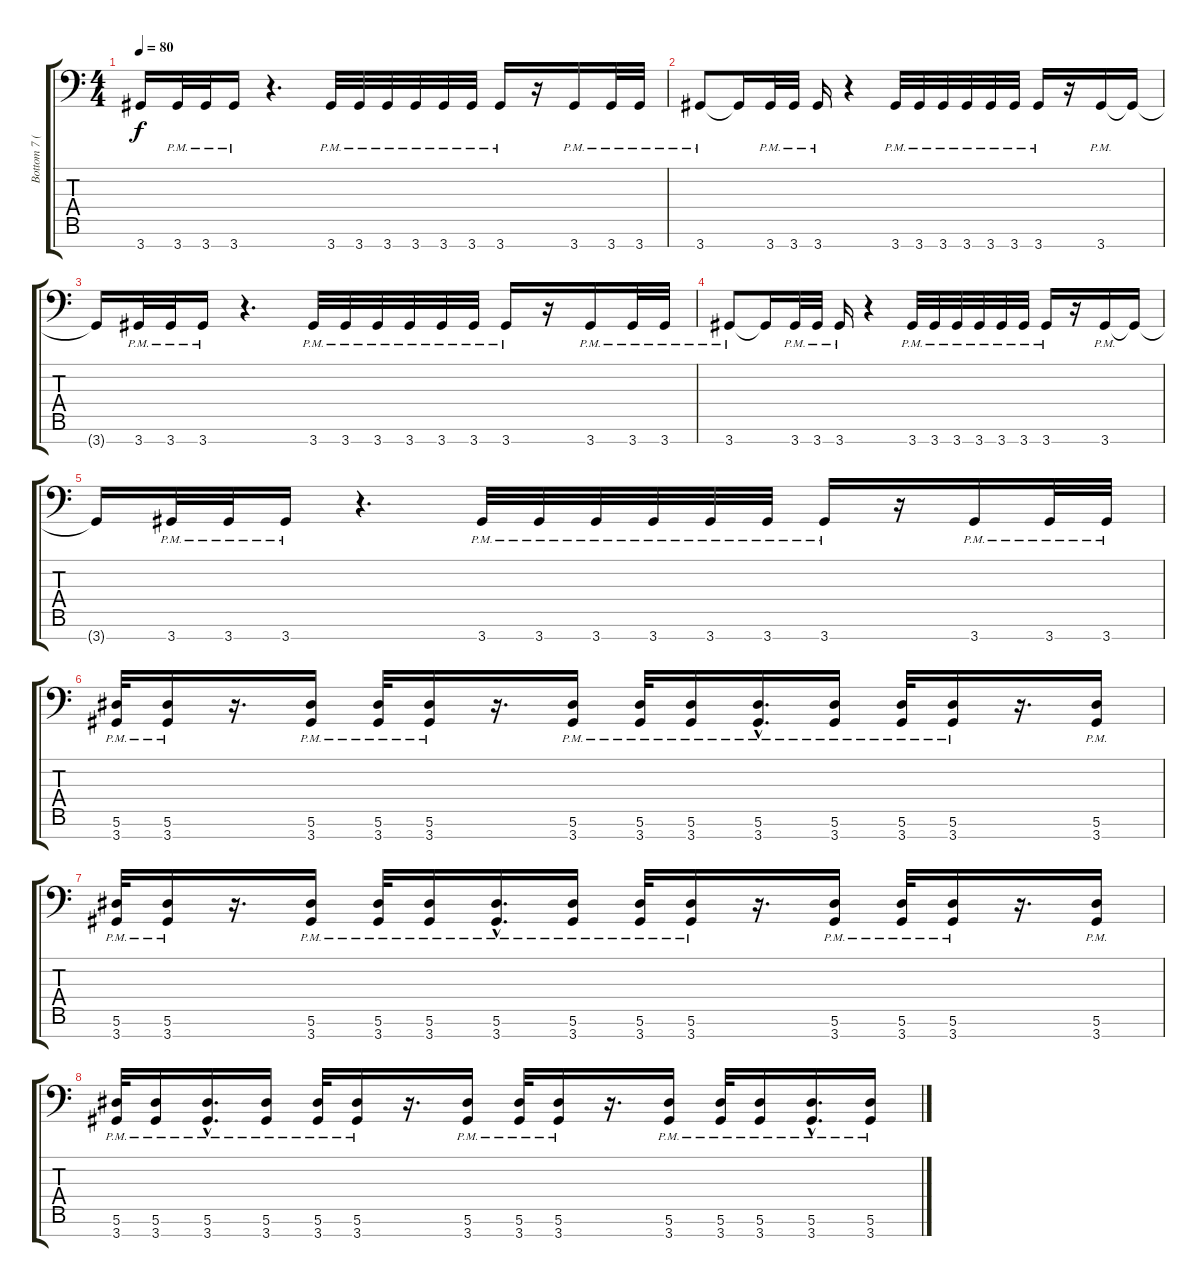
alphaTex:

\track ("Bottom 7 (Right Channel)" "Bottom 7 (") {instrument distortionguitar}
\staff {score tabs}
\tuning (Bb3 Gb3 Db3 Ab2 Eb2 Bb1 F1) {hide}
\ts (4 4)
\tempo 80
\clef f4
\ks c
3.7{t}.16{dy f} 3.7{pm}.32 3.7{pm}.32 3.7{pm}.16 r.4{d} 3.7{pm}.32 3.7{pm}.32 3.7{pm}.32 3.7{pm}.32 3.7{pm}.32 3.7{pm}.32 3.7{pm}.16 r.16 3.7{pm}.16 3.7{pm}.32 3.7{pm}.32 |
3.7{pm}.8 3.7{t}.16 3.7{pm}.32 3.7{pm}.32 3.7{pm}.16 r.4 3.7{pm}.32 3.7{pm}.32 3.7{pm}.32 3.7{pm}.32 3.7{pm}.32 3.7{pm}.32 3.7{pm}.16 r.16 3.7{pm}.16 3.7{t}.16 |
3.7{t}.16 3.7{pm}.32 3.7{pm}.32 3.7{pm}.16 r.4{d} 3.7{pm}.32 3.7{pm}.32 3.7{pm}.32 3.7{pm}.32 3.7{pm}.32 3.7{pm}.32 3.7{pm}.16 r.16 3.7{pm}.16 3.7{pm}.32 3.7{pm}.32 |
3.7{pm}.8 3.7{t}.16 3.7{pm}.32 3.7{pm}.32 3.7{pm}.16 r.4 3.7{pm}.32 3.7{pm}.32 3.7{pm}.32 3.7{pm}.32 3.7{pm}.32 3.7{pm}.32 3.7{pm}.16 r.16 3.7{pm}.16 3.7{t}.16 |
3.7{t}.16 3.7{pm}.32 3.7{pm}.32 3.7{pm}.16 r.4{d} 3.7{pm}.32 3.7{pm}.32 3.7{pm}.32 3.7{pm}.32 3.7{pm}.32 3.7{pm}.32 3.7{pm}.16 r.16 3.7{pm}.16 3.7{pm}.32 3.7{pm}.32 |
(5.6{pm} 3.7{pm}).32 (5.6{pm} 3.7{pm}).16 r.16{d} (5.6{pm} 3.7{pm}).16 (5.6{pm} 3.7{pm}).32 (5.6{pm} 3.7{pm}).16 r.16{d} (5.6{pm} 3.7{pm}).16 (5.6{pm} 3.7{pm}).32 (5.6{pm} 3.7{pm}).16 (5.6{hac pm} 3.7{hac pm}).16{d} (5.6{pm} 3.7{pm}).16 (5.6{pm} 3.7{pm}).32 (5.6{pm} 3.7{pm}).16 r.16{d} (5.6{pm} 3.7{pm}).16 |
(5.6{pm} 3.7{pm}).32 (5.6{pm} 3.7{pm}).16 r.16{d} (5.6{pm} 3.7{pm}).16 (5.6{pm} 3.7{pm}).32 (5.6{pm} 3.7{pm}).16 (5.6{hac pm} 3.7{hac pm}).16{d} (5.6{pm} 3.7{pm}).16 (5.6{pm} 3.7{pm}).32 (5.6{pm} 3.7{pm}).16 r.16{d} (5.6{pm} 3.7{pm}).16 (5.6{pm} 3.7{pm}).32 (5.6{pm} 3.7{pm}).16 r.16{d} (5.6{pm} 3.7{pm}).16 |
(5.6{pm} 3.7{pm}).32 (5.6{pm} 3.7{pm}).16 (5.6{hac pm} 3.7{hac pm}).16{d} (5.6{pm} 3.7{pm}).16 (5.6{pm} 3.7{pm}).32 (5.6{pm} 3.7{pm}).16 r.16{d} (5.6{pm} 3.7{pm}).16 (5.6{pm} 3.7{pm}).32 (5.6{pm} 3.7{pm}).16 r.16{d} (5.6{pm} 3.7{pm}).16 (5.6{pm} 3.7{pm}).32 (5.6{pm} 3.7{pm}).16 (5.6{hac pm} 3.7{hac pm}).16{d} (5.6{pm} 3.7{pm}).16
